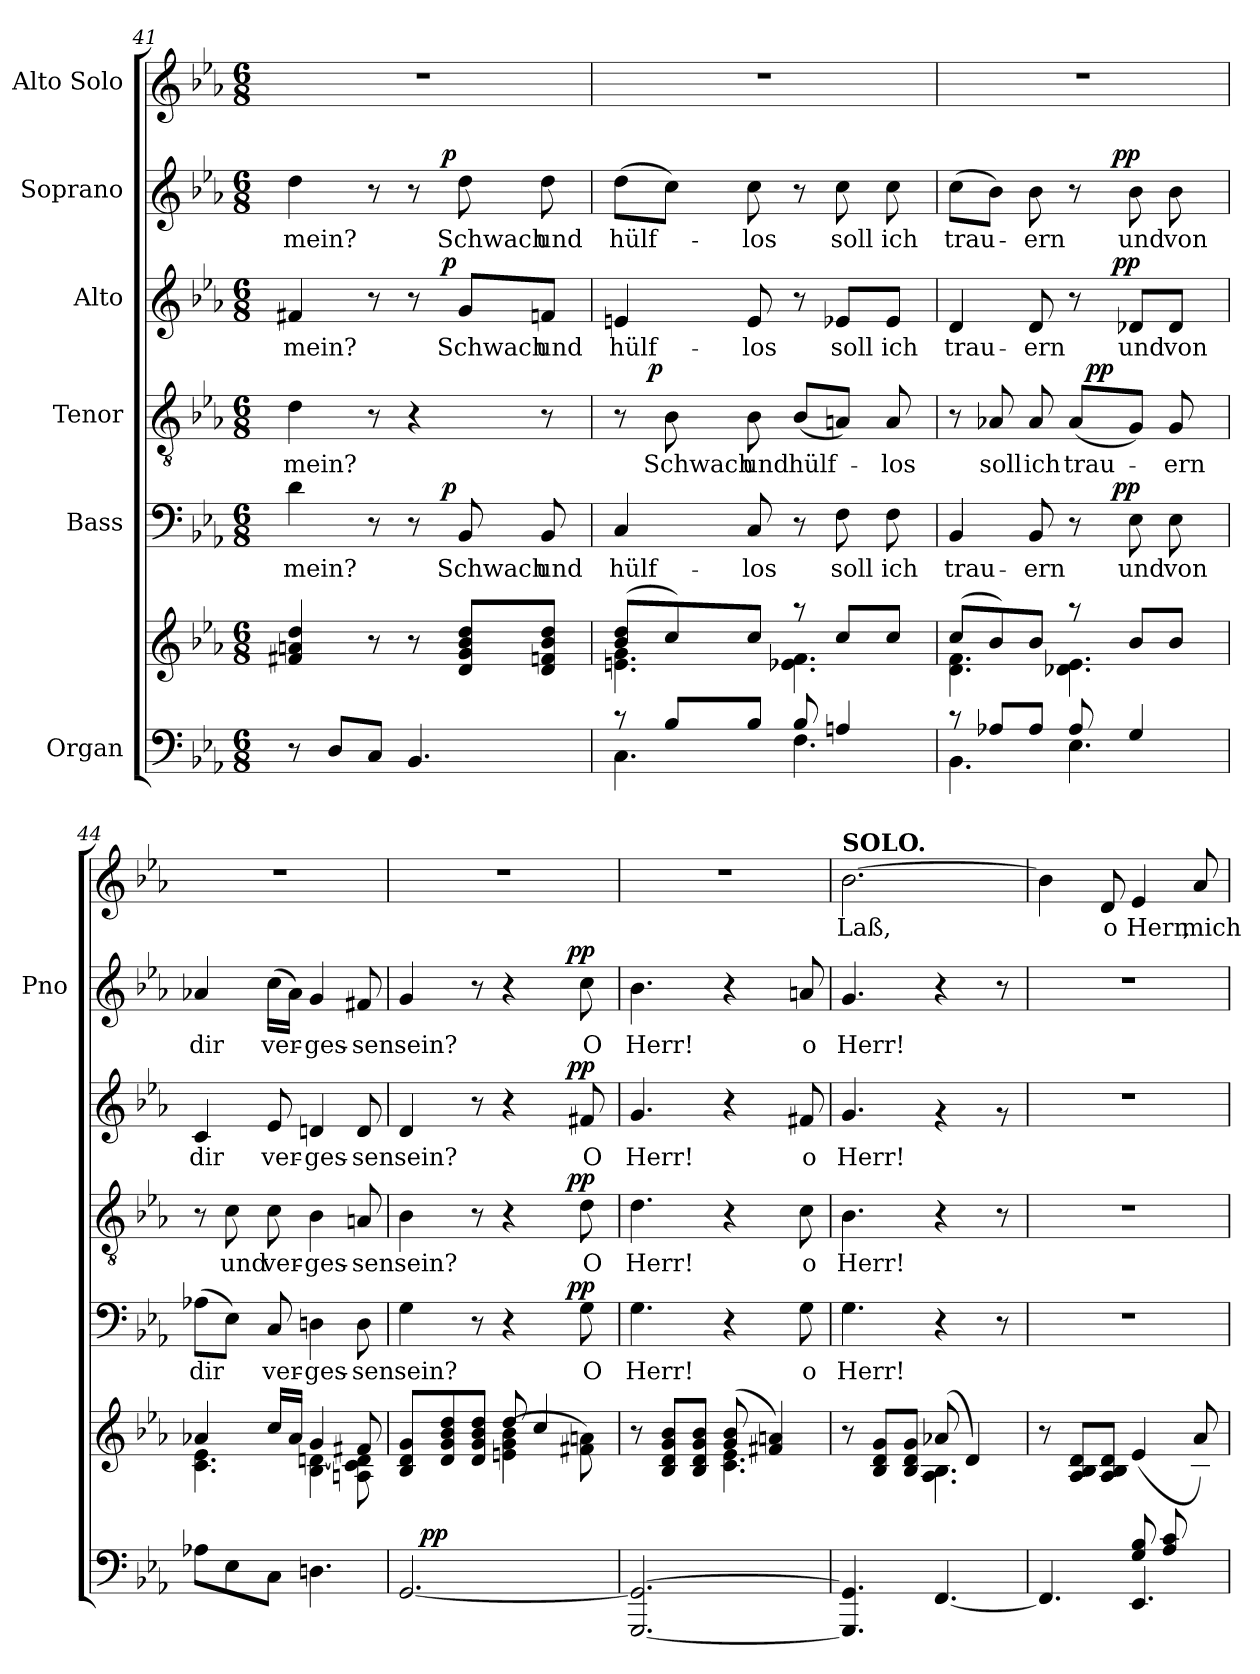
**kern	**kern	**dynam	**kern	**text	**dynam	**kern	**text	**dynam	**kern	**text	**dynam	**kern	**text	**dynam	**kern	**text
*part6	*part6	*part6	*part5	*part5	*part5	*part4	*part4	*part4	*part3	*part3	*part3	*part2	*part2	*part2	*part1	*part1
*staff7	*staff6	*staff6/7	*staff5	*staff5	*staff5	*staff4	*staff4	*staff4	*staff3	*staff3	*staff3	*staff2	*staff2	*staff2	*staff1	*staff1
*I"Organ	*	*	*I"Bass	*	*	*I"Tenor	*	*	*I"Alto	*	*	*I"Soprano	*	*	*I"Alto Solo	*
*	*	*	*	*	*	*	*	*	*	*	*	*I'Pno	*	*	*	*
!!LO:LB:g=z
*clefF4	*clefG2	*	*clefF4	*	*	*clefGv2	*	*	*clefG2	*	*	*clefG2	*	*	*clefG2	*
*k[b-e-a-]	*k[b-e-a-]	*	*k[b-e-a-]	*	*	*k[b-e-a-]	*	*	*k[b-e-a-]	*	*	*k[b-e-a-]	*	*	*k[b-e-a-]	*
*E-:	*E-:	*	*E-:	*	*	*E-:	*	*	*E-:	*	*	*E-:	*	*	*E-:	*
*M6/8	*M6/8	*	*M6/8	*	*	*M6/8	*	*	*M6/8	*	*	*M6/8	*	*	*M6/8	*
=41	=41	=41	=41	=41	=41	=41	=41	=41	=41	=41	=41	=41	=41	=41	=41	=41
*	*	*	*^	*	*	*	*	*	*^	*	*	*^	*	*	*	*
8r	4f#X/ 4an/ 4dd/	.	4d\	4...ryy	mein?	.	4d\	mein?	.	4f#X/	4...ryy	mein?	.	4dd\	4...ryy	mein?	.	2.r	.
8D/L	.	.	.	.	.	.	.	.	.	.	.	.	.	.	.	.	.	.	.
8C/J	8r	.	8r	.	.	.	8r	.	.	8r	.	.	.	8r	.	.	.	.	.
4.BB-/	8r	.	8r	.	.	.	4r	.	.	8r	.	.	.	8r	.	.	.	.	.
!	!	!	!	!	!	!LO:DY:a	!	!	!	!	!	!	!LO:DY:a	!	!	!	!LO:DY:a	!	!
.	.	.	.	4ryy	.	p	.	.	.	.	4ryy	.	p	.	4ryy	.	p	.	.
.	8d/ 8g/ 8b-/ 8dd/L	.	8BB-/	.	Schwach	.	.	.	.	8g/L	.	Schwach	.	8dd\	.	Schwach	.	.	.
.	8d/ 8fn/ 8b-/ 8dd/J	.	8BB-/	.	und	.	8r	.	.	8fn/J	.	und	.	8dd\	.	und	.	.	.
.	.	.	.	32ryy	.	.	.	.	.	.	32ryy	.	.	.	32ryy	.	.	.	.
*	*	*	*	*	*	*	*	*	*	*v	*v	*	*	*	*	*	*	*	*
*	*	*	*v	*v	*	*	*	*	*	*	*	*	*v	*v	*	*	*	*
=42	=42	=42	=42	=42	=42	=42	=42	=42	=42	=42	=42	=42	=42	=42	=42	=42
*^	*^	*	*	*	*	*^	*	*	*	*	*	*	*	*	*	*
8rc	4.C\	(8b-/ 8dd/L	4.en\ 4.g\	.	4C/	hülf-	.	8r	16.ryy	.	.	4en/	hülf-	.	(8dd\L	hülf-	.	2.r	.
!	!	!	!	!	!	!	!	!	!	!	!LO:DY:a	!	!	!	!	!	!	!	!
.	.	.	.	.	.	.	.	.	2ryy	.	p	.	.	.	.	.	.	.	.
8B-/L	.	8cc/)	.	.	.	.	.	8B-\	.	Schwach	.	.	.	.	8cc\J)	.	.	.	.
8B-/J	.	8cc/J	.	.	8C/	-los	.	8B-\	.	und	.	8e/	-los	.	8cc\	-los	.	.	.
8B-/	4.F\	8raa	4.e-X\ 4.f\	.	8r	.	.	(8B-/L	.	hülf-	.	8r	.	.	8r	.	.	.	.
4An/	.	8cc/L	.	.	8F\	soll	.	8An/J)	.	.	.	8e-X/L	soll	.	8cc\	soll	.	.	.
.	.	.	.	.	.	.	.	.	8ryy	.	.	.	.	.	.	.	.	.	.
.	.	8cc/J	.	.	8F\	ich	.	8A/	.	-los	.	8e-/J	ich	.	8cc\	ich	.	.	.
.	.	.	.	.	.	.	.	.	32ryy	.	.	.	.	.	.	.	.	.	.
=43	=43	=43	=43	=43	=43	=43	=43	=43	=43	=43	=43	=43	=43	=43	=43	=43	=43	=43	=43
*	*	*	*	*	*^	*	*	*	*	*	*	*^	*	*	*^	*	*	*	*
8rc	4.BB-\	(8cc/L	4.d\ 4.f\	.	4BB-/	4...ryy	trau-	.	8r	4ryy	.	.	4d/	4...ryy	trau-	.	(8cc\L	4...ryy	trau-	.	2.r	.
8A-X/L	.	8b-/)	.	.	.	.	.	.	8A-X/	.	soll	.	.	.	.	.	8b-\J)	.	.	.	.	.
8A-/J	.	8b-/J	.	.	8BB-/	.	-ern	.	8A-/	8ryy	ich	.	8d/	.	-ern	.	8b-\	.	-ern	.	.	.
8A-/	4.E-\	8raa	4.d-X\ 4.e-\	.	8r	.	.	.	(8A-/L	32ryy	trau-	.	8r	.	.	.	8r	.	.	.	.	.
!	!	!	!	!	!	!	!	!	!	!	!	!LO:DY:a	!	!	!	!	!	!	!	!	!	!
.	.	.	.	.	.	.	.	.	.	4ryy	.	pp	.	.	.	.	.	.	.	.	.	.
!	!	!	!	!	!	!	!	!LO:DY:a	!	!	!	!	!	!	!	!LO:DY:a	!	!	!	!LO:DY:a	!	!
.	.	.	.	.	.	4ryy	.	pp	.	.	.	.	.	4ryy	.	pp	.	4ryy	.	pp	.	.
4G/	.	8b-/L	.	.	8E-\	.	und	.	8G/J)	.	.	.	8d-X/L	.	und	.	8b-\	.	und	.	.	.
.	.	8b-/J	.	.	8E-\	.	von	.	8G/	.	-ern	.	8d-/J	.	von	.	8b-\	.	von	.	.	.
.	.	.	.	.	.	.	.	.	.	16.ryy	.	.	.	.	.	.	.	.	.	.	.	.
.	.	.	.	.	.	32ryy	.	.	.	.	.	.	.	32ryy	.	.	.	32ryy	.	.	.	.
*	*	*	*	*	*v	*v	*	*	*	*	*	*	*v	*v	*	*	*v	*v	*	*	*	*
*v	*v	*	*	*	*	*	*	*v	*v	*	*	*	*	*	*	*	*	*	*
=44	=44	=44	=44	=44	=44	=44	=44	=44	=44	=44	=44	=44	=44	=44	=44	=44	=44
8A-X\L	4a-X/	4.c\ 4.e-\	.	(8A-X\L	dir	.	8r	.	.	4c/	dir	.	4a-X/	dir	.	2.r	.
8E-\	.	.	.	8E-\J)	.	.	8c\	und	.	.	.	.	.	.	.	.	.
8C\J	16cc/LL	.	.	8C/	ver-	.	8c\	ver-	.	8e-/	ver-	.	(16cc\LL	ver-	.	.	.
.	16a-/JJ	.	.	.	.	.	.	.	.	.	.	.	16a-\JJ)	.	.	.	.
4.Dn\	4g/	4B-\ [<4dn\	.	4Dn\	-ges-	.	4B-\	-ges-	.	4dn/	-ges-	.	4g/	-ges-	.	.	.
.	8f#X/	8An\ 8c\ 8d\]	.	8D\	-sen	.	8An/	-sen	.	8d/	-sen	.	8f#X/	-sen	.	.	.
!!LO:PB:g=z
=45	=45	=45	=45	=45	=45	=45	=45	=45	=45	=45	=45	=45	=45	=45	=45	=45	=45
*^	*	*^	*	*^	*	*	*^	*	*	*^	*	*	*^	*	*	*	*
[>2.GG/	16ryy	8B-/ 8d/ 8g/L	4.ryy	4.ryy	.	4G\	2ryy	sein?	.	4B-\	2ryy	sein?	.	4d/	2ryy	sein?	.	4g/	2ryy	sein?	.	2.r	.
!	!	!	!	!	!LO:DY:a=2	!	!	!	!	!	!	!	!	!	!	!	!	!	!	!	!	!	!
.	2ryy	.	.	.	pp	.	.	.	.	.	.	.	.	.	.	.	.	.	.	.	.	.	.
.	.	8d/ 8g/ 8b-/ 8dd/	.	.	.	.	.	.	.	.	.	.	.	.	.	.	.	.	.	.	.	.	.
.	.	8d/ 8g/ 8b-/ 8dd/J	.	.	.	8r	.	.	.	8r	.	.	.	8r	.	.	.	8r	.	.	.	.	.
.	.	8dd/	4.ryy	(4en\ 4g\ 4b-\	.	4r	.	.	.	4r	.	.	.	4r	.	.	.	4r	.	.	.	.	.
.	.	4cc/	.	.	.	.	16.ryy	.	.	.	16.ryy	.	.	.	16.ryy	.	.	.	16.ryy	.	.	.	.
.	8.ryy	.	.	.	.	.	.	.	.	.	.	.	.	.	.	.	.	.	.	.	.	.	.
!	!	!	!	!	!	!	!	!	!LO:DY:a	!	!	!	!LO:DY:a	!	!	!	!LO:DY:a	!	!	!	!LO:DY:a	!	!
.	.	.	.	.	.	.	8ryy	.	pp	.	8ryy	.	pp	.	8ryy	.	pp	.	8ryy	.	pp	.	.
.	.	.	.	8f#X\ 8an\)	.	8G\	.	O	.	8d\	.	O	.	8f#X/	.	O	.	8cc\	.	O	.	.	.
.	.	.	.	.	.	.	32ryy	.	.	.	32ryy	.	.	.	32ryy	.	.	.	32ryy	.	.	.	.
*v	*v	*	*	*	*	*v	*v	*	*	*v	*v	*	*	*v	*v	*	*	*v	*v	*	*	*	*
*	*	*v	*v	*	*	*	*	*	*	*	*	*	*	*	*	*	*	*
=46	=46	=46	=46	=46	=46	=46	=46	=46	=46	=46	=46	=46	=46	=46	=46	=46	=46
[2.GGG/ 2.GG/_	8r	4.ryy	.	4.G\	Herr!	.	4.d\	Herr!	.	4.g/	Herr!	.	4.b-\	Herr!	.	2.r	.
.	8B-/ 8d/ 8g/ 8b-/L	.	.	.	.	.	.	.	.	.	.	.	.	.	.	.	.
.	8B-/ 8d/ 8g/ 8b-/J	.	.	.	.	.	.	.	.	.	.	.	.	.	.	.	.
.	(8g/ 8b-/	4.c\ 4.e-\	.	4r	.	.	4r	.	.	4r	.	.	4r	.	.	.	.
.	4f#X/ 4an/)	.	.	.	.	.	.	.	.	.	.	.	.	.	.	.	.
.	.	.	.	8G\	o	.	8c\	o	.	8f#X/	o	.	8an/	o	.	.	.
=47	=47	=47	=47	=47	=47	=47	=47	=47	=47	=47	=47	=47	=47	=47	=47	=47	=47
!	!	!	!	!	!	!	!	!	!	!	!	!	!	!	!	!LO:TX:a:B:t=SOLO.	!
4.GGG/] 4.GG/]	8r	4.ryy	.	4.G\	Herr!	.	4.B-\	Herr!	.	4.g/	Herr!	.	4.g/	Herr!	.	[2.b-\	Laß,
.	8B-/ 8d/ 8g/L	.	.	.	.	.	.	.	.	.	.	.	.	.	.	.	.
.	8B-/ 8d/ 8g/J	.	.	.	.	.	.	.	.	.	.	.	.	.	.	.	.
[4.FF/	(8a-X/	4.A-\ 4.B-\	.	4r	.	.	4r	.	.	4rg	.	.	4r	.	.	.	.
.	4d/)	.	.	.	.	.	.	.	.	.	.	.	.	.	.	.	.
.	.	.	.	8r	.	.	8r	.	.	8rg	.	.	8r	.	.	.	.
=48	=48	=48	=48	=48	=48	=48	=48	=48	=48	=48	=48	=48	=48	=48	=48	=48	=48
*^	*	*	*	*	*	*	*	*	*	*	*	*	*	*	*	*	*
4.FF/]	4.ryy	8r	8ryy	.	2.r	.	.	2.r	.	.	2.r	.	.	2.r	.	.	4b-\]	.
*	*	*v	*v	*	*	*	*	*	*	*	*	*	*	*	*	*	*	*
.	.	8A-/ 8B-/ 8d/L	.	.	.	.	.	.	.	.	.	.	.	.	.	.	.
.	.	8A-/ 8B-/ 8d/J	.	.	.	.	.	.	.	.	.	.	.	.	.	8d/	o
4.EE-/	8G/ 8B-/L	(4e-/	.	.	.	.	.	.	.	.	.	.	.	.	.	4e-/	Herr,
.	8A-/ 8c/	.	.	.	.	.	.	.	.	.	.	.	.	.	.	.	.
*	*	*^	*	*	*	*	*	*	*	*	*	*	*	*	*	*	*
.	8ryy	8a-/)	8c\ 8e-\J	.	.	.	.	.	.	.	.	.	.	.	.	.	8a-/	mich
*v	*v	*	*	*	*	*	*	*	*	*	*	*	*	*	*	*	*	*
*	*v	*v	*	*	*	*	*	*	*	*	*	*	*	*	*	*	*
=	=	=	=	=	=	=	=	=	=	=	=	=	=	=	=	=
*-	*-	*-	*-	*-	*-	*-	*-	*-	*-	*-	*-	*-	*-	*-	*-	*-
